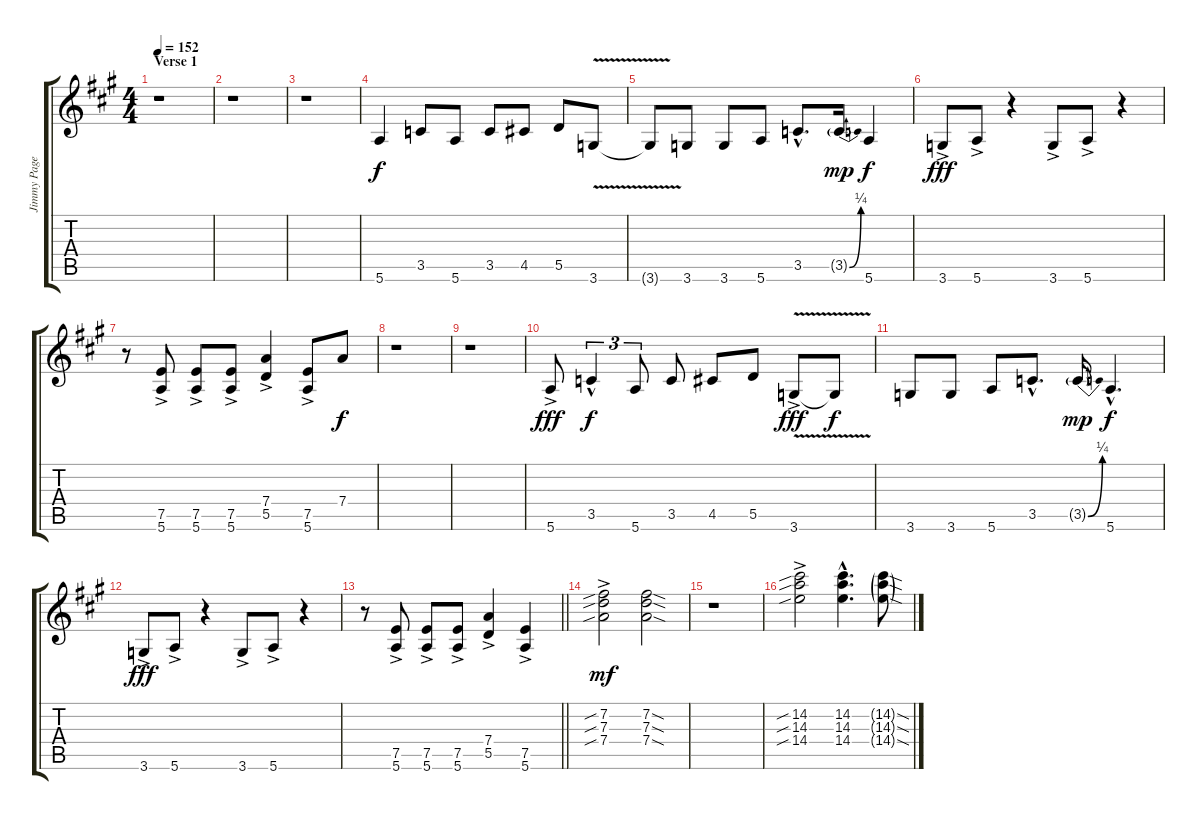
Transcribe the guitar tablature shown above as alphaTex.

\track ("Jimmy Page 12-String" "Jimmy Page") {instrument overdrivenguitar}
\staff {score tabs}
\tuning (E4 B3 G3 D3 A2 E2) {hide}
\ts (4 4)
\section ("" "Verse 1")
\tempo 152
\clef g2
\ks a
r.1{dy f instrument overdrivenguitar} |
r.1 |
r.1 |
5.6.4 3.5.8 5.6.8 3.5.8 4.5.8 5.5.8 3.6{v}.8 |
3.6{t}.8 3.6.8 3.6.8 5.6.8 3.5{hac}.8{d} 3.5{be (bend 0 0 60 1) g}.16{dy mp} 5.6.4{dy f} |
3.6{ac}.8{dy fff} 5.6{ac}.8 r.4 3.6{ac}.8 5.6{ac}.8 r.4 |
r.8 (7.5 5.6{ac}).8 (7.5 5.6{ac}).8 (7.5 5.6{ac}).8 (7.4 5.5{ac}).4 (7.5 5.6{ac}).8 7.4.8{dy f} |
r.1 |
r.1 |
5.6{ac}.8{dy fff} 3.5{hac}.4{tu (3 2) dy f} 5.6.8{tu (3 2)} 3.5.8 4.5.8 5.5.8 3.6{v ac}.8{dy fff} 3.6{t}.8{dy f} |
3.6.8 3.6.8 5.6.8 3.5{hac}.8{d} 3.5{be (bend 0 0 60 1) g}.16{dy mp} 5.6{hac}.4{d dy f} |
3.6{ac}.8{dy fff} 5.6{ac}.8 r.4 3.6{ac}.8 5.6{ac}.8 r.4 |
\barLineRight lightlight
r.8 (7.5 5.6{ac}).8 (7.5 5.6{ac}).8 (7.5 5.6{ac}).8 (7.4 5.5{ac}).4 (7.5 5.6{ac}).4 |
(7.2{sib ac} 7.3{sib} 7.4{sib}).2{dy mf} (7.2{sod} 7.3{sod} 7.4{sod}).2 |
r.1 |
(14.2{sib ac} 14.3{sib} 14.4{sib}).2 (14.2{hac} 14.3{hac} 14.4{hac}).4{d} (14.2{sod g} 14.3{sod g} 14.4{sod g}).8
